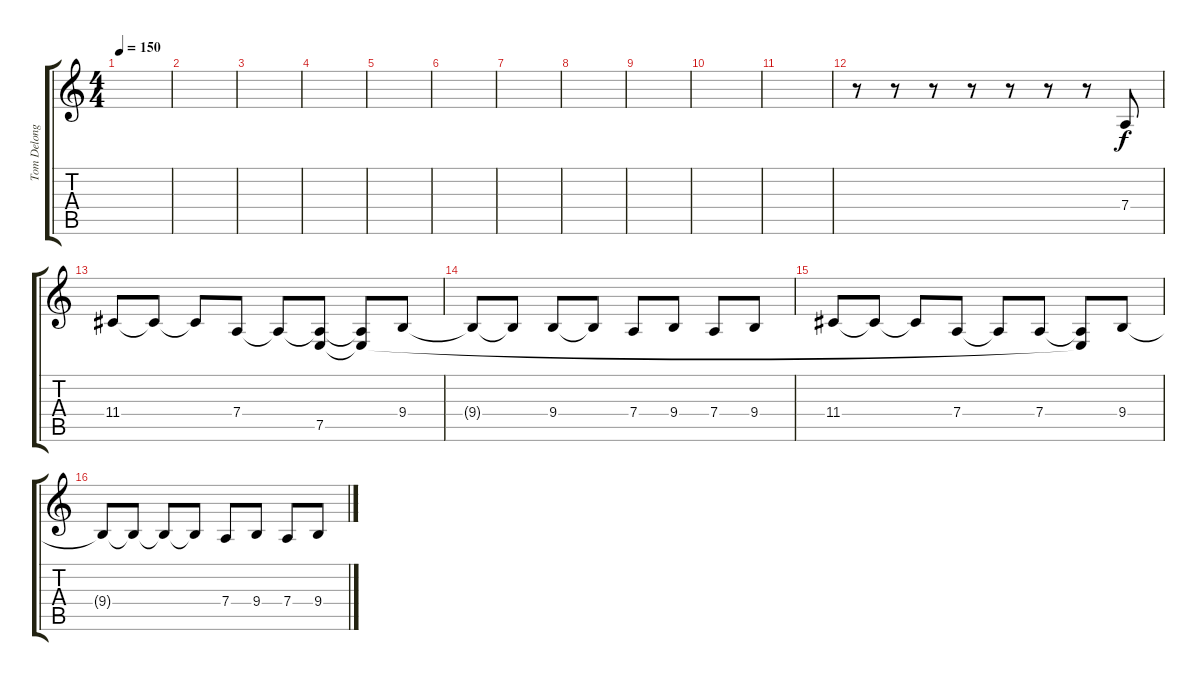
\track ("Tom Delonge - Vocals" "Tom Delong") {instrument flute}
\staff {score tabs}
\tuning (E4 B3 G3 D3 A2 E2) {hide}
\ts (4 4)
\tempo 150
\clef g2
\ks c
|
|
|
|
|
|
|
|
|
|
|
r.8 r.8 r.8 r.8 r.8 r.8 r.8 7.4.8 |
11.4.8 11.4{t}.8 11.4{t}.8 7.4.8 7.4{t}.8 (7.4{t} 7.5).8 (7.4{t} 7.5{t}).8 9.4.8 |
9.4{t}.8 9.4{t}.8 9.4.8 9.4{t}.8 7.4.8 9.4.8 7.4.8 9.4.8 |
11.4.8 11.4{t}.8 11.4{t}.8 7.4.8 7.4{t}.8 7.4.8 (7.4{t} 7.5{t}).8 9.4.8 |
9.4{t}.8 9.4{t}.8 9.4{t}.8 9.4{t}.8 7.4.8 9.4.8 7.4.8 9.4.8
